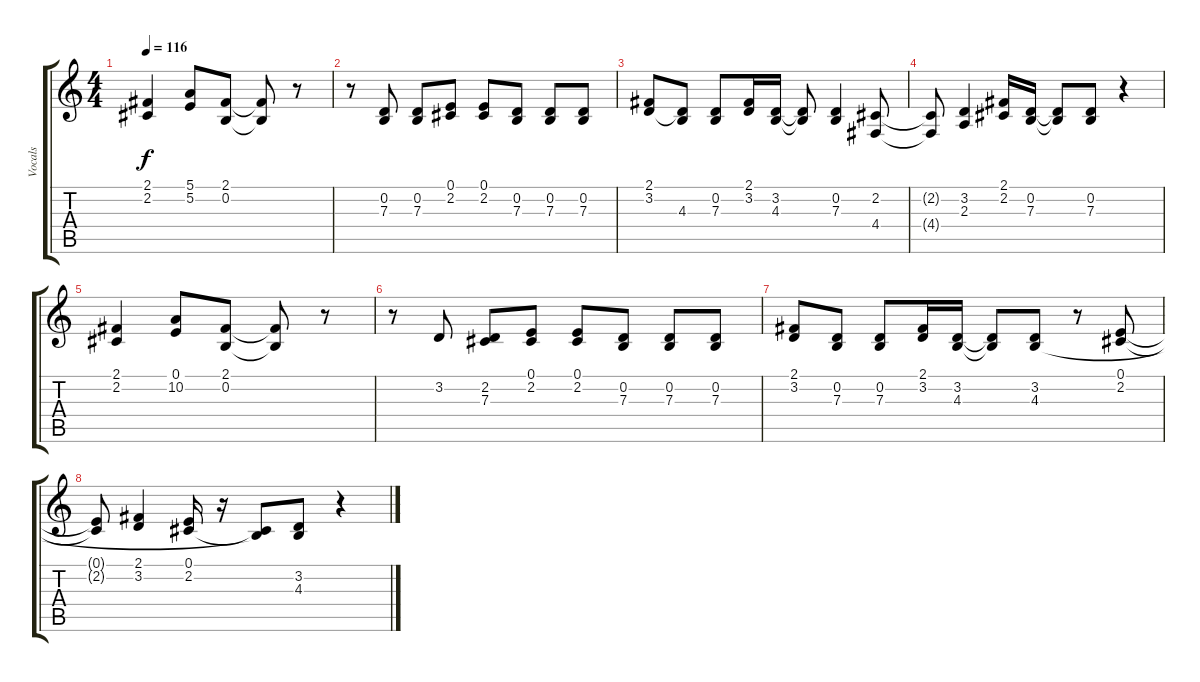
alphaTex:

\track ("Vocals" "Vocals") {instrument tenorsax}
\staff {score tabs}
\tuning (E4 B3 G3 D3 A2 E2) {hide}
\ts (4 4)
\tempo 116
\clef g2
\ks c
(2.1 2.2).4{dy f} (5.1 5.2).8 (2.1 0.2).8 (2.1{t} 0.2{t}).8 r.8 |
r.8 (0.2 7.3).8 (0.2 7.3).8 (0.1 2.2).8 (0.1 2.2).8 (0.2 7.3).8 (0.2 7.3).8 (0.2 7.3).8 |
(2.1 3.2).8 (3.2{t} 4.3).8 (0.2 7.3).8 (2.1 3.2).16 (3.2 4.3).16 (3.2{t} 4.3{t}).8 (0.2 7.3).4 (2.2 4.4).8 |
(2.2{t} 4.4{t}).8 (3.2 2.3).4 (2.1 2.2).16 (0.2 7.3).16 (0.2{t} 7.3{t}).8 (0.2 7.3).8 r.4 |
(2.1 2.2).4 (0.1 10.2).8 (2.1 0.2).8 (2.1{t} 0.2{t}).8 r.8 |
r.8 3.2.8 (2.2 7.3).8 (0.1 2.2).8 (0.1 2.2).8 (0.2 7.3).8 (0.2 7.3).8 (0.2 7.3).8 |
(2.1 3.2).8 (0.2 7.3).8 (0.2 7.3).8 (2.1 3.2).16 (3.2 4.3).16 (3.2{t} 4.3{t}).8 (3.2 4.3).8 r.8 (0.1 2.2).8 |
(0.1{t} 2.2{t}).8 (2.1 3.2).4 (0.1 2.2).16 r.16 (2.2{t} 4.3{t}).8 (3.2 4.3).8 r.4
